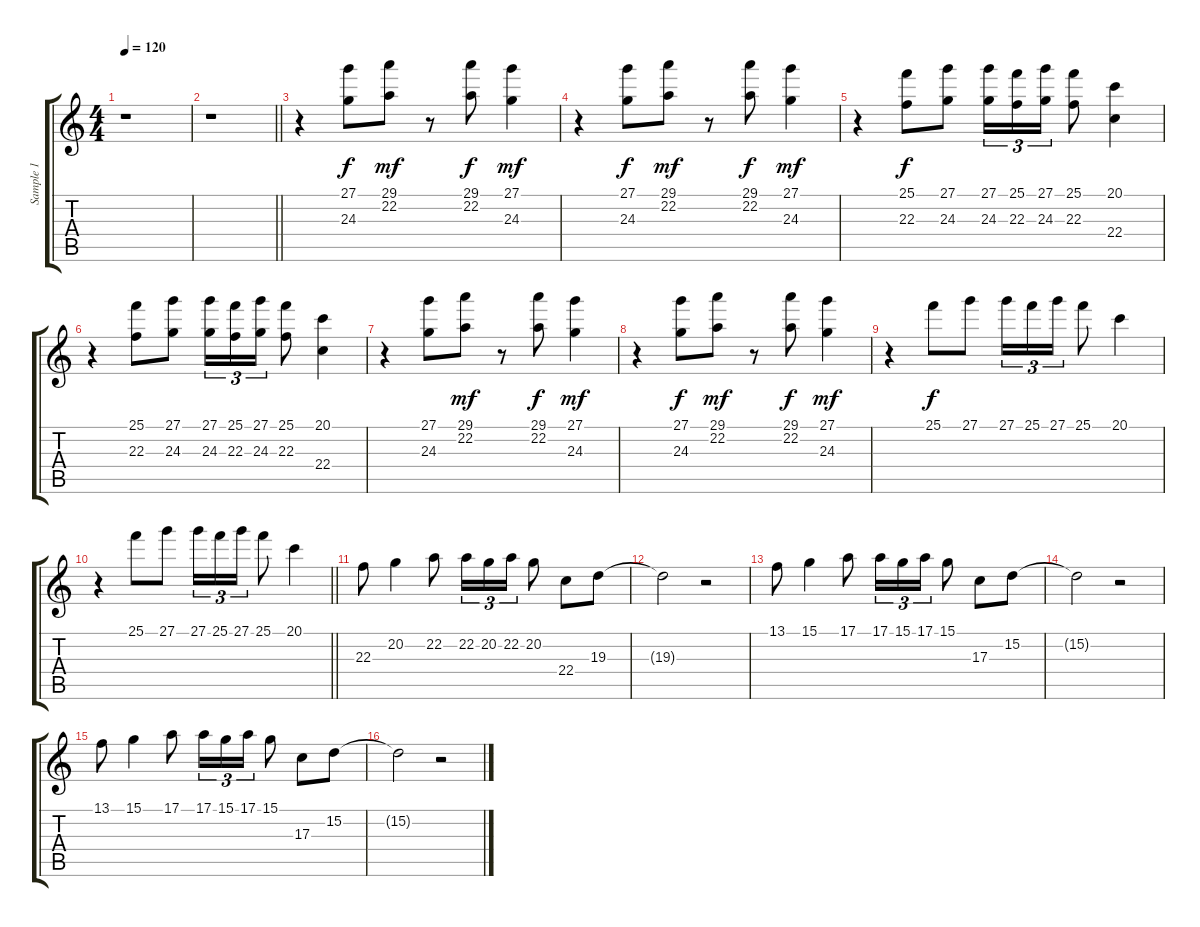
\track ("Sample 1" "Sample 1") {instrument lead2sawtooth}
\staff {score tabs}
\tuning (E4 B3 G3 D3 A2 E2) {hide}
\ts (4 4)
\tempo 120
\clef g2
\ks c
r.1{dy f} |
\barLineRight lightlight
r.1 |
\section ("" " ")
r.4 (27.1 24.3).8 (29.1 22.2).8{dy mf} r.8 (29.1 22.2).8{dy f} (27.1 24.3).4{dy mf} |
r.4 (27.1 24.3).8{dy f} (29.1 22.2).8{dy mf} r.8 (29.1 22.2).8{dy f} (27.1 24.3).4{dy mf} |
r.4 (25.1 22.3).8{dy f} (27.1 24.3).8 (27.1 24.3).16{tu (3 2)} (25.1 22.3).16{tu (3 2)} (27.1 24.3).16{tu (3 2)} (25.1 22.3).8 (20.1 22.4).4 |
r.4 (25.1 22.3).8 (27.1 24.3).8 (27.1 24.3).16{tu (3 2)} (25.1 22.3).16{tu (3 2)} (27.1 24.3).16{tu (3 2)} (25.1 22.3).8 (20.1 22.4).4 |
r.4 (27.1 24.3).8 (29.1 22.2).8{dy mf} r.8 (29.1 22.2).8{dy f} (27.1 24.3).4{dy mf} |
r.4 (27.1 24.3).8{dy f} (29.1 22.2).8{dy mf} r.8 (29.1 22.2).8{dy f} (27.1 24.3).4{dy mf} |
r.4 25.1.8{dy f} 27.1.8 27.1.16{tu (3 2)} 25.1.16{tu (3 2)} 27.1.16{tu (3 2)} 25.1.8 20.1.4 |
\barLineRight lightlight
r.4 25.1.8 27.1.8 27.1.16{tu (3 2)} 25.1.16{tu (3 2)} 27.1.16{tu (3 2)} 25.1.8 20.1.4 |
\section ("" " ")
22.3.8 20.2.4 22.2.8 22.2.16{tu (3 2)} 20.2.16{tu (3 2)} 22.2.16{tu (3 2)} 20.2.8 22.4.8 19.3.8 |
19.3{t}.2 r.2 |
13.1.8 15.1.4 17.1.8 17.1.16{tu (3 2)} 15.1.16{tu (3 2)} 17.1.16{tu (3 2)} 15.1.8 17.3.8 15.2.8 |
15.2{t}.2 r.2 |
13.1.8 15.1.4 17.1.8 17.1.16{tu (3 2)} 15.1.16{tu (3 2)} 17.1.16{tu (3 2)} 15.1.8 17.3.8 15.2.8 |
15.2{t}.2 r.2
